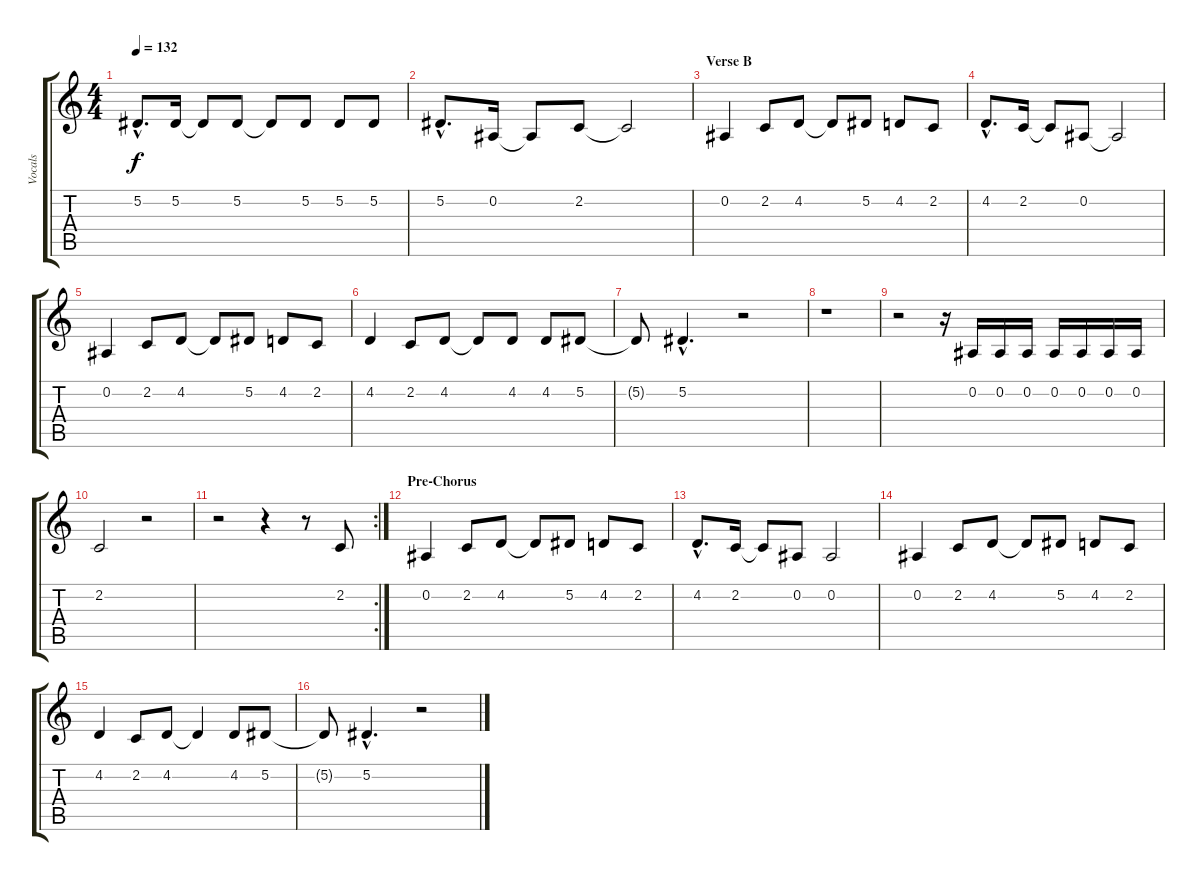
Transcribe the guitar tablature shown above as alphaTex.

\track ("Vocals" "Vocals") {instrument baritonesax}
\staff {score tabs}
\tuning (Eb4 Bb3 Gb3 Db3 Ab2 Eb2) {hide}
\ts (4 4)
\tempo 132
\clef g2
\ks c
5.2{hac}.8{d dy f} 5.2.16 5.2{t}.8 5.2.8 5.2{t}.8 5.2.8 5.2.8 5.2.8 |
5.2{hac}.8{d} 0.2.16 0.2{t}.8 2.2.8 2.2{t}.2 |
\section ("" "Verse B")
0.2.4 2.2.8 4.2.8 4.2{t}.8 5.2.8 4.2.8 2.2.8 |
4.2{hac}.8{d} 2.2.16 2.2{t}.8 0.2.8 0.2{t}.2 |
0.2.4 2.2.8 4.2.8 4.2{t}.8 5.2.8 4.2.8 2.2.8 |
4.2.4 2.2.8 4.2.8 4.2{t}.8 4.2.8 4.2.8 5.2.8 |
5.2{t}.8 5.2{hac}.4{d} r.2 |
r.1 |
r.2 r.16 0.2.16 0.2.16 0.2.16 0.2.16 0.2.16 0.2.16 0.2.16 |
2.2.2 r.2 |
\rc 2
r.2 r.4 r.8 2.2.8 |
\section ("" "Pre-Chorus")
0.2.4 2.2.8 4.2.8 4.2{t}.8 5.2.8 4.2.8 2.2.8 |
4.2{hac}.8{d} 2.2.16 2.2{t}.8 0.2.8 0.2.2 |
0.2.4 2.2.8 4.2.8 4.2{t}.8 5.2.8 4.2.8 2.2.8 |
4.2.4 2.2.8 4.2.8 4.2{t}.4 4.2.8 5.2.8 |
5.2{t}.8 5.2{hac}.4{d} r.2
